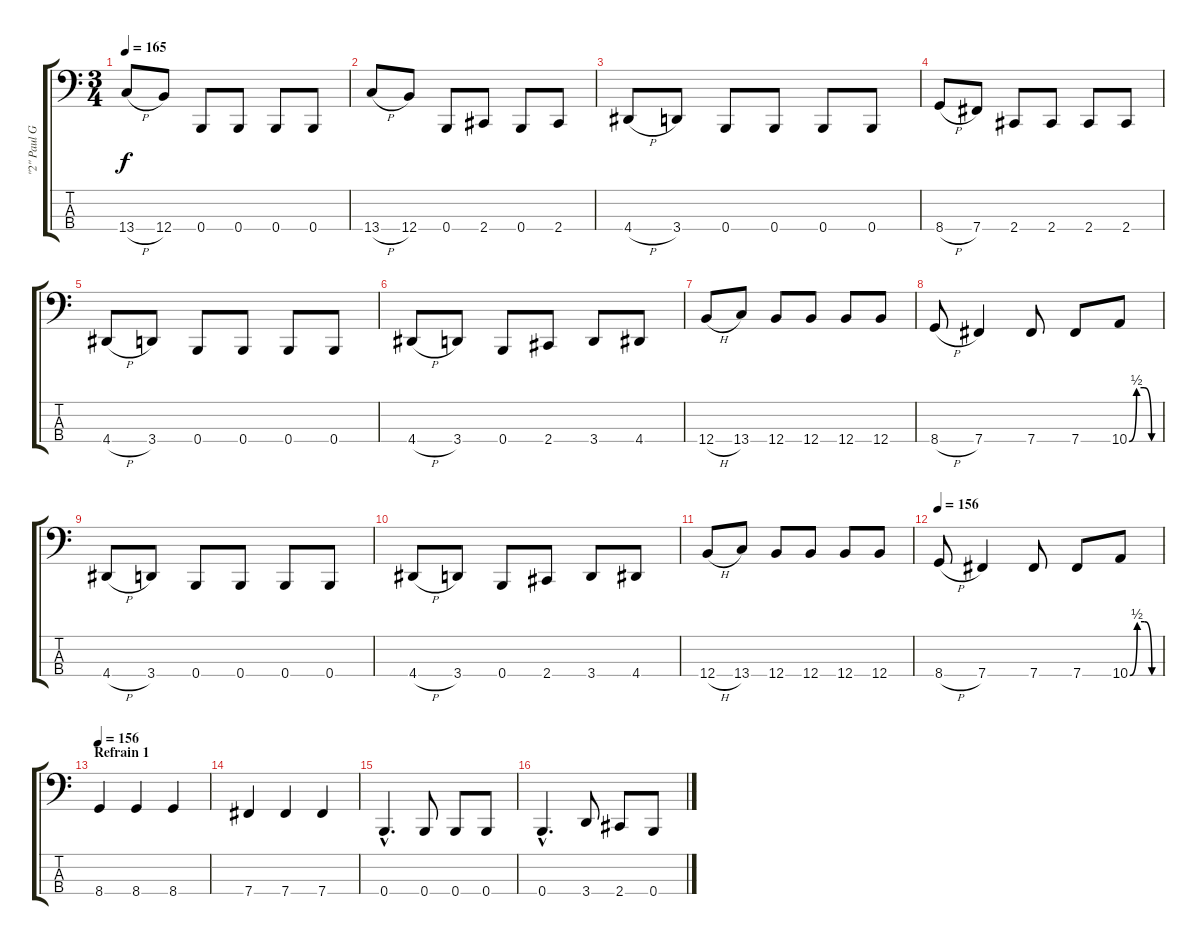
\track ("\"2\" Paul Grey (Bass)" "\"2\" Paul G") {instrument electricbasspick}
\staff {score tabs}
\tuning (E2 B1 Gb1 B0) {hide}
\ts (3 4)
\tempo 165
\clef f4
\ks c
13.4{h}.8{dy f} 12.4.8 0.4.8 0.4.8 0.4.8 0.4.8 |
13.4{h}.8 12.4.8 0.4.8 2.4.8 0.4.8 2.4.8 |
4.4{h}.8 3.4.8 0.4.8 0.4.8 0.4.8 0.4.8 |
8.4{h}.8 7.4.8 2.4.8 2.4.8 2.4.8 2.4.8 |
4.4{h}.8 3.4.8 0.4.8 0.4.8 0.4.8 0.4.8 |
4.4{h}.8 3.4.8 0.4.8 2.4.8 3.4.8 4.4.8 |
12.4{h}.8 13.4.8 12.4.8 12.4.8 12.4.8 12.4.8 |
8.4{h}.8 7.4.4 7.4.8 7.4.8 10.4{be (custom 0 0 15 2 30 2 45 0 60 0)}.8 |
4.4{h}.8 3.4.8 0.4.8 0.4.8 0.4.8 0.4.8 |
4.4{h}.8 3.4.8 0.4.8 2.4.8 3.4.8 4.4.8 |
12.4{h}.8 13.4.8 12.4.8 12.4.8 12.4.8 12.4.8 |
\tempo 156
8.4{h}.8 7.4.4 7.4.8 7.4.8 10.4{be (custom 0 0 15 2 30 2 45 0 60 0)}.8 |
\section ("" "Refrain 1")
\tempo 156
8.4.4 8.4.4 8.4.4 |
7.4.4 7.4.4 7.4.4 |
0.4{hac}.4{d} 0.4.8 0.4.8 0.4.8 |
0.4{hac}.4{d} 3.4.8 2.4.8 0.4.8
